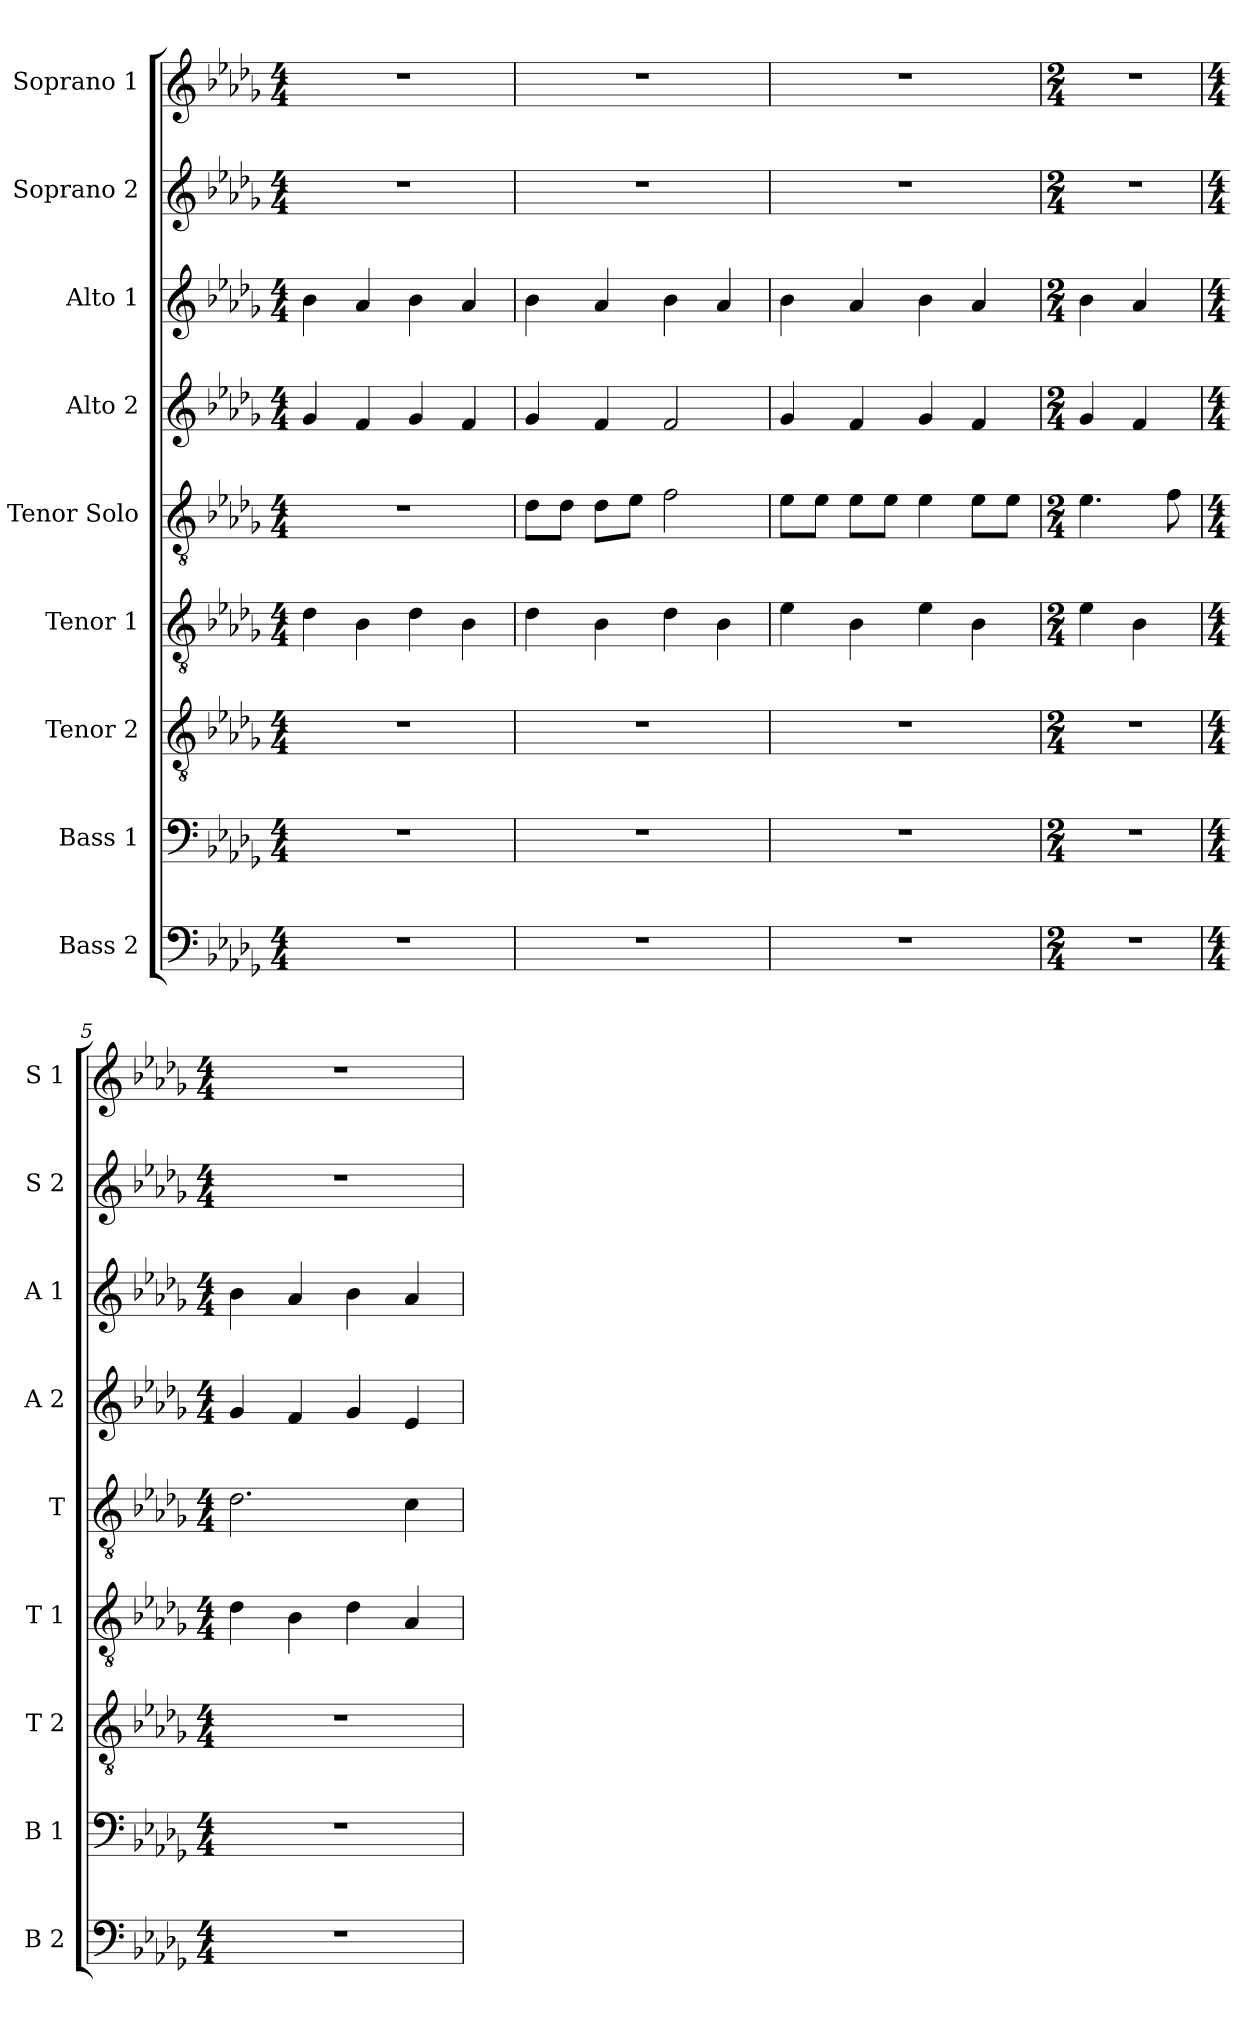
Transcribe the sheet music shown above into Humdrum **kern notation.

**kern	**kern	**kern	**kern	**kern	**kern	**kern	**kern	**kern
*part9	*part8	*part7	*part6	*part5	*part4	*part3	*part2	*part1
*staff9	*staff8	*staff7	*staff6	*staff5	*staff4	*staff3	*staff2	*staff1
*I"Bass 2	*I"Bass 1	*I"Tenor 2	*I"Tenor 1	*I"Tenor Solo	*I"Alto 2	*I"Alto 1	*I"Soprano 2	*I"Soprano 1
*I'B 2	*I'B 1	*I'T 2	*I'T 1	*I'T	*I'A 2	*I'A 1	*I'S 2	*I'S 1
*clefF4	*clefF4	*clefGv2	*clefGv2	*clefGv2	*clefG2	*clefG2	*clefG2	*clefG2
*k[b-e-a-d-g-]	*k[b-e-a-d-g-]	*k[b-e-a-d-g-]	*k[b-e-a-d-g-]	*k[b-e-a-d-g-]	*k[b-e-a-d-g-]	*k[b-e-a-d-g-]	*k[b-e-a-d-g-]	*k[b-e-a-d-g-]
*b-:	*b-:	*b-:	*b-:	*b-:	*b-:	*b-:	*b-:	*b-:
*M4/4	*M4/4	*M4/4	*M4/4	*M4/4	*M4/4	*M4/4	*M4/4	*M4/4
=1	=1	=1	=1	=1	=1	=1	=1	=1
1r	1r	1r	4d-	1r	4g-	4b-	1r	1r
.	.	.	4B-	.	4f	4a-	.	.
.	.	.	4d-	.	4g-	4b-	.	.
.	.	.	4B-	.	4f	4a-	.	.
=2	=2	=2	=2	=2	=2	=2	=2	=2
1r	1r	1r	4d-	8d-\L	4g-	4b-	1r	1r
.	.	.	.	8d-\J	.	.	.	.
.	.	.	4B-	8d-\L	4f	4a-	.	.
.	.	.	.	8e-\J	.	.	.	.
.	.	.	4d-	2f	2f	4b-	.	.
.	.	.	4B-	.	.	4a-	.	.
=3	=3	=3	=3	=3	=3	=3	=3	=3
1r	1r	1r	4e-	8e-\L	4g-	4b-	1r	1r
.	.	.	.	8e-\J	.	.	.	.
.	.	.	4B-	8e-\L	4f	4a-	.	.
.	.	.	.	8e-\J	.	.	.	.
.	.	.	4e-	4e-	4g-	4b-	.	.
.	.	.	4B-	8e-\L	4f	4a-	.	.
.	.	.	.	8e-\J	.	.	.	.
=4	=4	=4	=4	=4	=4	=4	=4	=4
*M2/4	*M2/4	*M2/4	*M2/4	*M2/4	*M2/4	*M2/4	*M2/4	*M2/4
2r	2r	2r	4e-	4.e-	4g-	4b-	2r	2r
.	.	.	4B-	.	4f	4a-	.	.
.	.	.	.	8f	.	.	.	.
=5	=5	=5	=5	=5	=5	=5	=5	=5
*M4/4	*M4/4	*M4/4	*M4/4	*M4/4	*M4/4	*M4/4	*M4/4	*M4/4
1r	1r	1r	4d-	2.d-	4g-	4b-	1r	1r
.	.	.	4B-	.	4f	4a-	.	.
.	.	.	4d-	.	4g-	4b-	.	.
.	.	.	4A-	4c	4e-	4a-	.	.
=	=	=	=	=	=	=	=	=
*-	*-	*-	*-	*-	*-	*-	*-	*-
